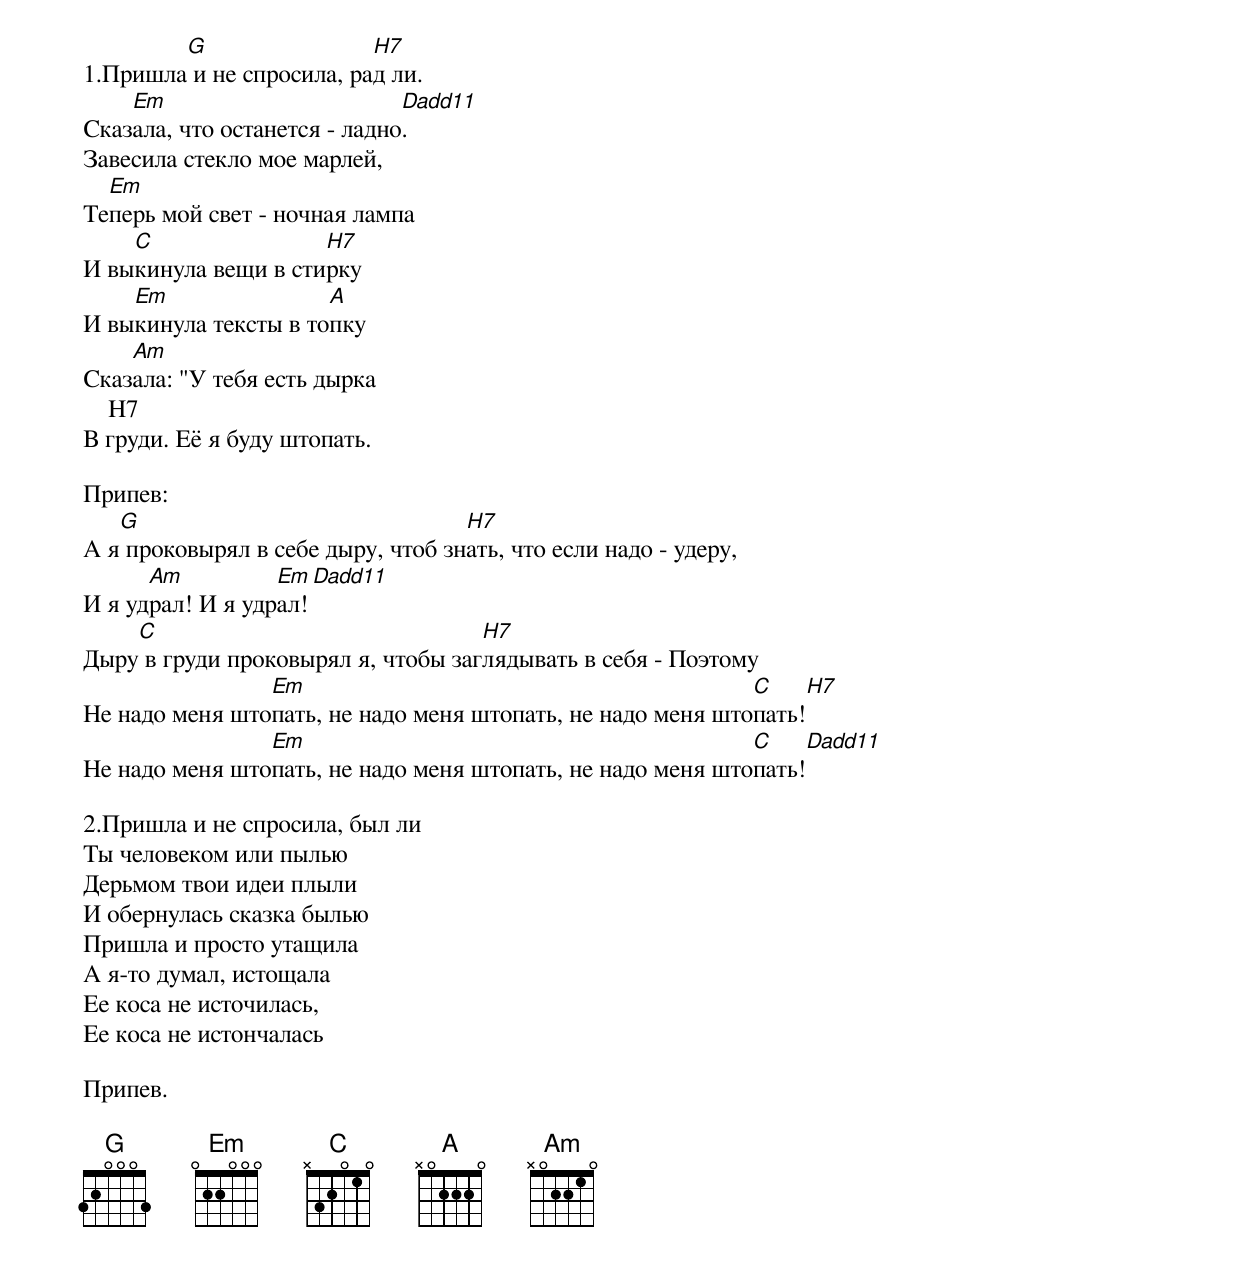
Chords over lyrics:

        G                 H7
1.Пришла и не спросила, рад ли.
    Em                        Dadd11
Сказала, что останется - ладно.
Завесила стекло мое марлей,
  Em
Теперь мой свет - ночная лампа
    C                H7
И выкинула вещи в стирку
    Em                A
И выкинула тексты в топку
    Am
Сказала: "У тебя есть дырка
    H7
В груди. Её я буду штопать.

Припев:
   G                               H7
А я проковырял в себе дыру, чтоб знать, что если надо - удеру,
      Am          Em Dadd11
И я удрал! И я удрал!
    C                               H7
Дыру в груди проковырял я, чтобы заглядывать в себя - Поэтому
                Em                                          C    H7
Не надо меня штопать, не надо меня штопать, не надо меня штопать!
                Em                                          C    Dadd11
Не надо меня штопать, не надо меня штопать, не надо меня штопать!

2.Пришла и не спросила, был ли
Ты человеком или пылью
Дерьмом твои идеи плыли
И обернулась сказка былью
Пришла и просто утащила
А я-то думал, истощала
Ее коса не источилась,
Ее коса не истончалась

Припев.

Dadd11 2xx23x
